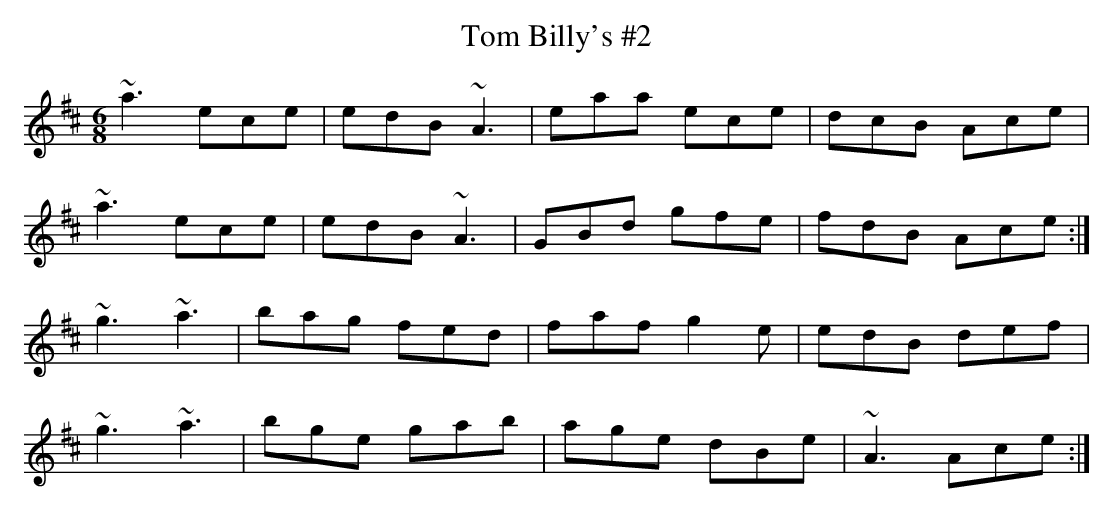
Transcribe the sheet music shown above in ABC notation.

X:1
T:Tom Billy's #2
E:10
M:6/8
L:1/8
K:Amix
~a3 ece|edB ~A3|eaa ece|dcB Ace|
~a3 ece|edB ~A3|GBd gfe|fdB Ace:|
~g3 ~a3|bag fed|faf g2e|edB def|
~g3 ~a3|bge gab|age dBe|~A3 Ace:|
